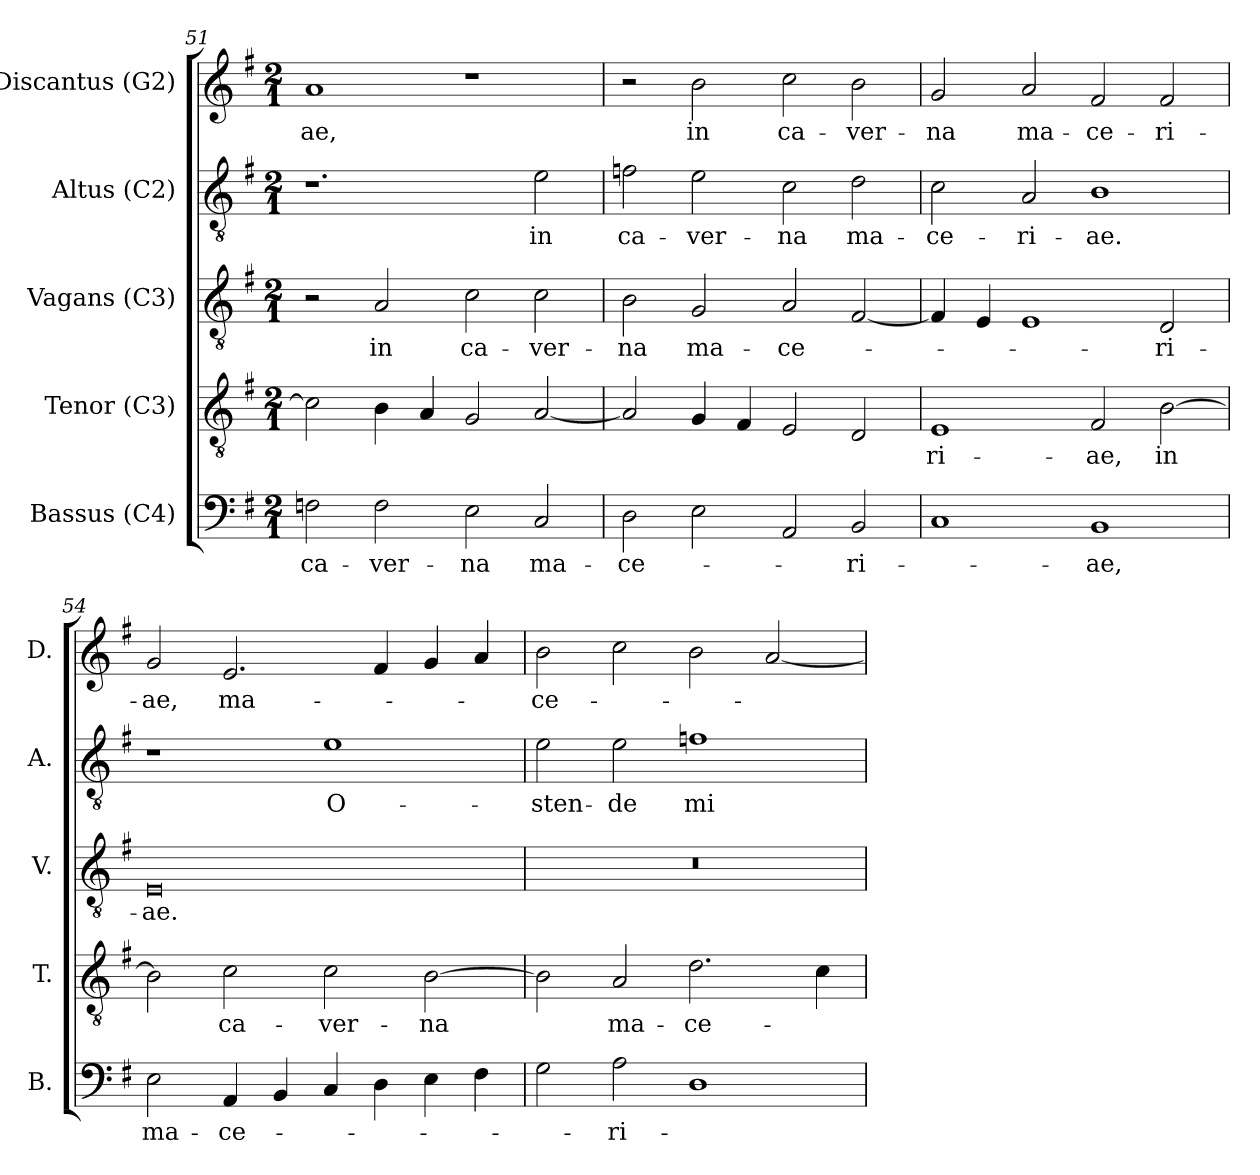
**kern	**text	**kern	**text	**kern	**text	**kern	**text	**kern	**text
*part5	*part5	*part4	*part4	*part3	*part3	*part2	*part2	*part1	*part1
*staff5	*staff5	*staff4	*staff4	*staff3	*staff3	*staff2	*staff2	*staff1	*staff1
*I"Bassus (C4)	*	*I"Tenor (C3)	*	*I"Vagans (C3)	*	*I"Altus (C2)	*	*I"Discantus (G2)	*
*I'B.	*	*I'T.	*	*I'V.	*	*I'A.	*	*I'D.	*
!!LO:PB:g=z
*clefF4	*	*clefGv2	*	*clefGv2	*	*clefGv2	*	*clefG2	*
*	*	*ITrd7c12	*	*ITrd7c12	*	*ITrd7c12	*	*	*
*k[f#]	*	*k[f#]	*	*k[f#]	*	*k[f#]	*	*k[f#]	*
*G:	*	*G:	*	*G:	*	*G:	*	*G:	*
*M2/1	*	*M2/1	*	*M2/1	*	*M2/1	*	*M2/1	*
=51	=51	=51	=51	=51	=51	=51	=51	=51	=51
!	!LO:LY:b:color=#000000	!	!	!	!	!	!	!	!
!	!	!	!	!	!	!	!	!	!LO:LY:b:color=#000000
2Fi\	ca-	2Ci\]	.	2r	.	1.r	.	1ai	-ae,
!	!LO:LY:b:color=#000000	!	!	!	!	!	!	!	!
!	!	!	!	!	!LO:LY:b:color=#000000	!	!	!	!
2Fi\	-ver-	4BBi\	.	2AAi/	in	.	.	.	.
.	.	4AAi/	.	.	.	.	.	.	.
!	!LO:LY:b:color=#000000	!	!	!	!	!	!	!	!
!	!	!	!	!	!LO:LY:b:color=#000000	!	!	!	!
2Ei\	-na	2GGi/	.	2Ci\	ca-	.	.	1r	.
!	!LO:LY:b:color=#000000	!	!	!	!	!	!	!	!
!	!	!	!	!	!LO:LY:b:color=#000000	!	!	!	!
!	!	!	!	!	!	!	!LO:LY:b:color=#000000	!	!
2Ci/	ma-	[2AAi/	.	2Ci\	-ver-	2Ei\	in	.	.
=52	=52	=52	=52	=52	=52	=52	=52	=52	=52
!	!LO:LY:b:color=#000000	!	!	!	!	!	!	!	!
!	!	!	!	!	!LO:LY:b:color=#000000	!	!	!	!
!	!	!	!	!	!	!	!LO:LY:b:color=#000000	!	!
2Di\	-ce-	2AAi/]	.	2BBi\	-na	2Fni\	ca-	2r	.
!	!	!	!	!	!LO:LY:b:color=#000000	!	!	!	!
!	!	!	!	!	!	!	!LO:LY:b:color=#000000	!	!
!	!	!	!	!	!	!	!	!	!LO:LY:b:color=#000000
2Ei\	.	4GGi/	.	2GGi/	ma-	2Ei\	-ver-	2bi\	in
.	.	4FF#i/	.	.	.	.	.	.	.
!	!	!	!	!	!LO:LY:b:color=#000000	!	!	!	!
!	!	!	!	!	!	!	!LO:LY:b:color=#000000	!	!
!	!	!	!	!	!	!	!	!	!LO:LY:b:color=#000000
2AAi/	.	2EEi/	.	2AAi/	-ce-	2Ci\	-na	2cci\	ca-
!	!LO:LY:b:color=#000000	!	!	!	!	!	!	!	!
!	!	!	!	!	!	!	!LO:LY:b:color=#000000	!	!
!	!	!	!	!	!	!	!	!	!LO:LY:b:color=#000000
2BBi/	-ri-	2DDi/	.	[2FF#i/	.	2Di\	ma-	2bi\	-ver-
=53	=53	=53	=53	=53	=53	=53	=53	=53	=53
!	!	!	!LO:LY:b:color=#000000	!	!	!	!	!	!
!	!	!	!	!	!	!	!LO:LY:b:color=#000000	!	!
!	!	!	!	!	!	!	!	!	!LO:LY:b:color=#000000
1Ci	.	1EEi	-ri-	4FF#i/]	.	2Ci\	-ce-	2gi/	-na
.	.	.	.	4EEi/	.	.	.	.	.
!	!	!	!	!	!	!	!LO:LY:b:color=#000000	!	!
!	!	!	!	!	!	!	!	!	!LO:LY:b:color=#000000
.	.	.	.	1EEi	.	2AAi/	-ri-	2ai/	ma-
!	!LO:LY:b:color=#000000	!	!	!	!	!	!	!	!
!	!	!	!LO:LY:b:color=#000000	!	!	!	!	!	!
!	!	!	!	!	!	!	!LO:LY:b:color=#000000	!	!
!	!	!	!	!	!	!	!	!	!LO:LY:b:color=#000000
1BBi	-ae,	2FF#i/	-ae,	.	.	1BBi	-ae.	2f#i/	-ce-
!	!	!	!LO:LY:b:color=#000000	!	!	!	!	!	!
!	!	!	!	!	!LO:LY:b:color=#000000	!	!	!	!
!	!	!	!	!	!	!	!	!	!LO:LY:b:color=#000000
.	.	[2BBi\	in	2DDi/	-ri-	.	.	2f#i/	-ri-
=54	=54	=54	=54	=54	=54	=54	=54	=54	=54
!	!LO:LY:b:color=#000000	!	!	!	!	!	!	!	!
!	!	!	!	!	!LO:LY:b:color=#000000	!	!	!	!
!	!	!	!	!	!	!	!	!	!LO:LY:b:color=#000000
2Ei\	ma-	2BBi\]	.	0EEi	-ae.	1r	.	2gi/	-ae,
!	!LO:LY:b:color=#000000	!	!	!	!	!	!	!	!
!	!	!	!LO:LY:b:color=#000000	!	!	!	!	!	!
!	!	!	!	!	!	!	!	!	!LO:LY:b:color=#000000
4AAi/	-ce-	2Ci\	ca-	.	.	.	.	2.ei/	ma-
4BBi/	.	.	.	.	.	.	.	.	.
!	!	!	!LO:LY:b:color=#000000	!	!	!	!	!	!
!	!	!	!	!	!	!	!LO:LY:b:color=#000000	!	!
4Ci/	.	2Ci\	-ver-	.	.	1Ei	O-	.	.
4Di\	.	.	.	.	.	.	.	4f#i/	.
!	!	!	!LO:LY:b:color=#000000	!	!	!	!	!	!
4Ei\	.	[2BBi\	-na	.	.	.	.	4gi/	.
4F#i\	.	.	.	.	.	.	.	4ai/	.
!!LO:LB:g=z
=55	=55	=55	=55	=55	=55	=55	=55	=55	=55
!	!	!	!	!LO:N:vis=1	!	!	!	!	!
!	!	!	!	!	!	!	!LO:LY:b:color=#000000	!	!
!	!	!	!	!	!	!	!	!	!LO:LY:b:color=#000000
2Gi\	.	2BBi\]	.	0r	.	2Ei\	-sten-	2bi\	-ce-
!	!LO:LY:b:color=#000000	!	!	!	!	!	!	!	!
!	!	!	!LO:LY:b:color=#000000	!	!	!	!	!	!
!	!	!	!	!	!	!	!LO:LY:b:color=#000000	!	!
2Ai\	-ri-	2AAi/	ma-	.	.	2Ei\	-de	2cci\	.
!	!	!	!LO:LY:b:color=#000000	!	!	!	!	!	!
!	!	!	!	!	!	!	!LO:LY:b:color=#000000	!	!
1Di	.	2.Di\	-ce-	.	.	1Fni	mi-	2bi\	.
.	.	.	.	.	.	.	.	[2ai/	.
.	.	4Ci\	.	.	.	.	.	.	.
=	=	=	=	=	=	=	=	=	=
*-	*-	*-	*-	*-	*-	*-	*-	*-	*-
